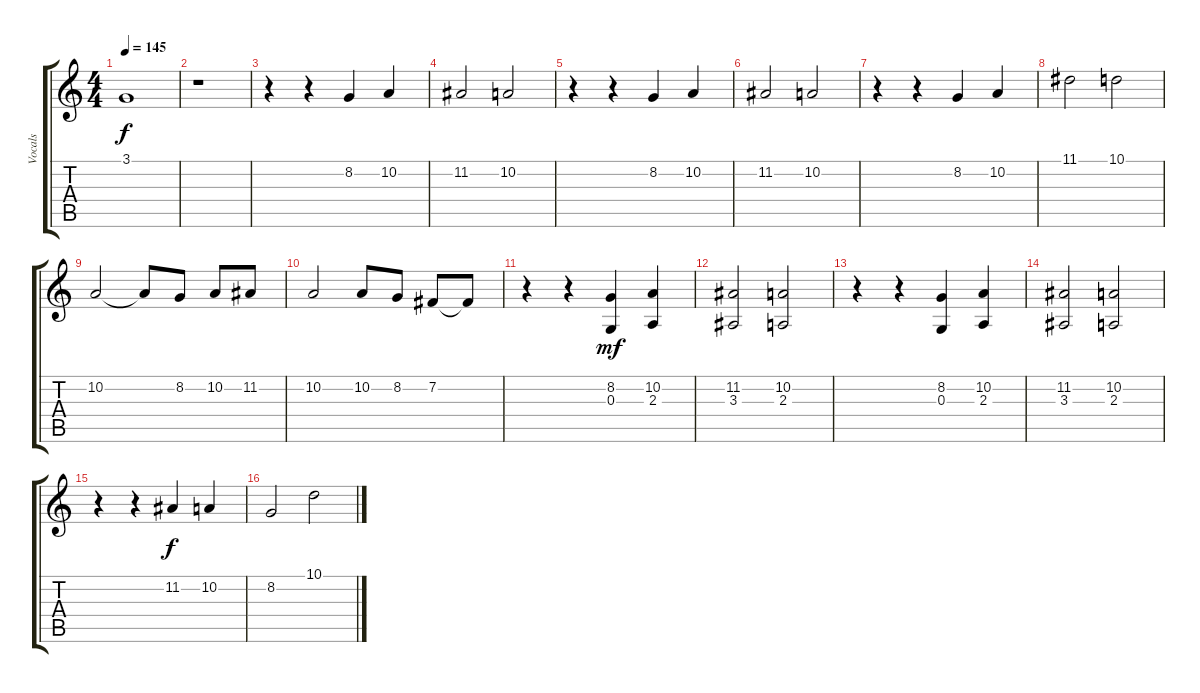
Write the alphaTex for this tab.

\track ("Vocals" "Vocals") {instrument lead6voice}
\staff {score tabs}
\tuning (E4 B3 G3 D3 A2 E2) {hide}
\ts (4 4)
\tempo 145
\clef g2
\ks c
3.1.1{dy f} |
r.1 |
r.4 r.4 8.2.4 10.2.4 |
11.2.2 10.2.2 |
r.4 r.4 8.2.4 10.2.4 |
11.2.2 10.2.2 |
r.4 r.4 8.2.4 10.2.4 |
11.1.2 10.1.2 |
10.2.2 10.2{t}.8 8.2.8 10.2.8 11.2.8 |
10.2.2 10.2.8 8.2.8 7.2.8 7.2{t}.8 |
r.4 r.4 (8.2 0.3).4{dy mf} (10.2 2.3).4 |
(11.2 3.3).2 (10.2 2.3).2 |
r.4 r.4 (8.2 0.3).4 (10.2 2.3).4 |
(11.2 3.3).2 (10.2 2.3).2 |
r.4 r.4 11.2.4{dy f} 10.2.4 |
8.2.2 10.1.2
